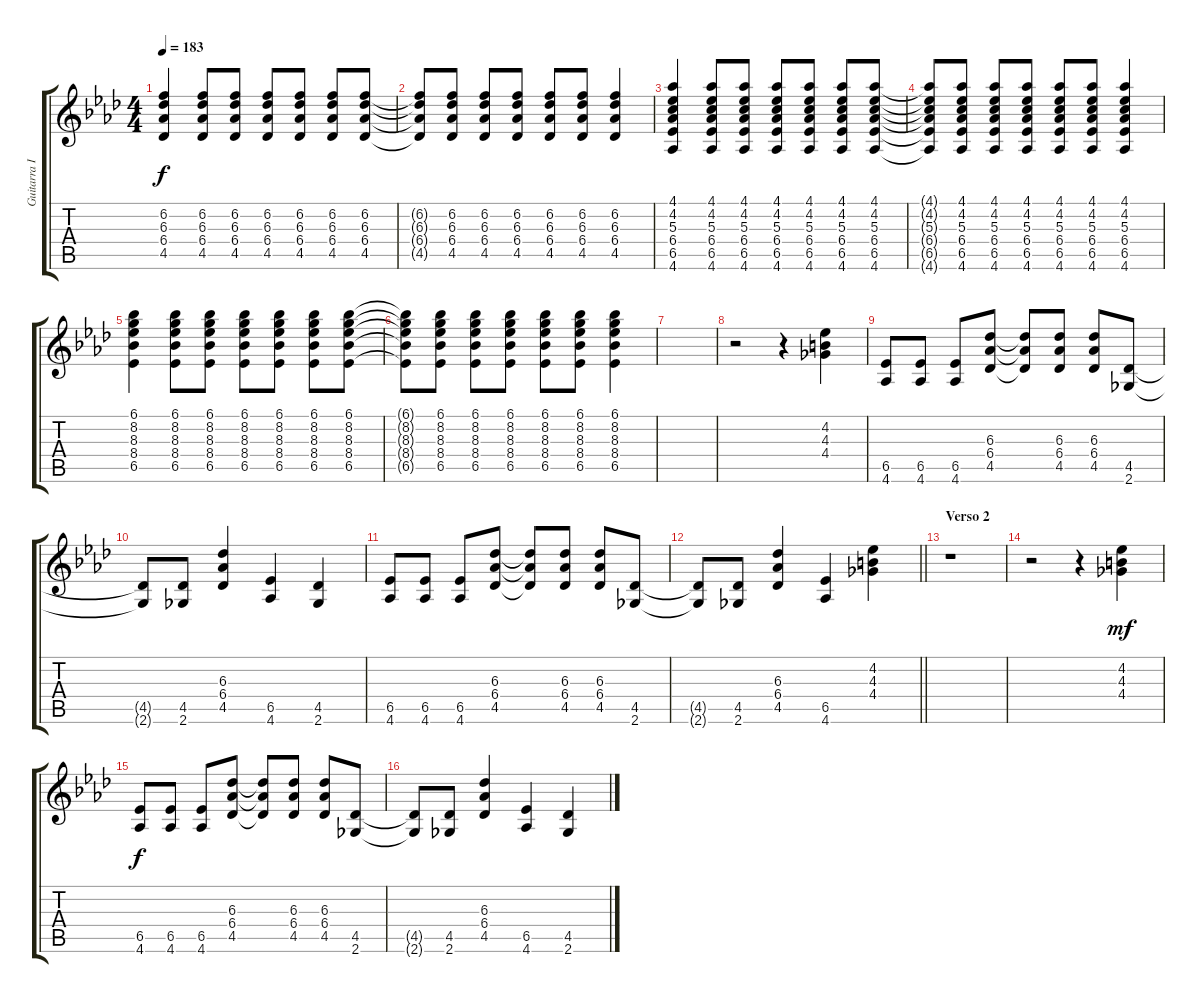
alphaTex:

\track ("Guitarra I" "Guitarra I") {instrument distortionguitar}
\staff {score tabs}
\tuning (E4 B3 G3 D3 A2 E2) {hide}
\ts (4 4)
\tempo 183
\clef g2
\ks ab
(6.2 6.3 6.4 4.5).4{dy f} (6.2 6.3 6.4 4.5).8 (6.2 6.3 6.4 4.5).8 (6.2 6.3 6.4 4.5).8 (6.2 6.3 6.4 4.5).8 (6.2 6.3 6.4 4.5).8 (6.2 6.3 6.4 4.5).8 |
(6.2{t} 6.3{t} 6.4{t} 4.5{t}).8 (6.2 6.3 6.4 4.5).8 (6.2 6.3 6.4 4.5).8 (6.2 6.3 6.4 4.5).8 (6.2 6.3 6.4 4.5).8 (6.2 6.3 6.4 4.5).8 (6.2 6.3 6.4 4.5).4 |
(4.1 4.2 5.3 6.4 6.5 4.6).4 (4.1 4.2 5.3 6.4 6.5 4.6).8 (4.1 4.2 5.3 6.4 6.5 4.6).8 (4.1 4.2 5.3 6.4 6.5 4.6).8 (4.1 4.2 5.3 6.4 6.5 4.6).8 (4.1 4.2 5.3 6.4 6.5 4.6).8 (4.1 4.2 5.3 6.4 6.5 4.6).8 |
(4.1{t} 4.2{t} 5.3{t} 6.4{t} 6.5{t} 4.6{t}).8 (4.1 4.2 5.3 6.4 6.5 4.6).8 (4.1 4.2 5.3 6.4 6.5 4.6).8 (4.1 4.2 5.3 6.4 6.5 4.6).8 (4.1 4.2 5.3 6.4 6.5 4.6).8 (4.1 4.2 5.3 6.4 6.5 4.6).8 (4.1 4.2 5.3 6.4 6.5 4.6).4 |
(6.1 8.2 8.3 8.4 6.5).4 (6.1 8.2 8.3 8.4 6.5).8 (6.1 8.2 8.3 8.4 6.5).8 (6.1 8.2 8.3 8.4 6.5).8 (6.1 8.2 8.3 8.4 6.5).8 (6.1 8.2 8.3 8.4 6.5).8 (6.1 8.2 8.3 8.4 6.5).8 |
(6.1{t} 8.2{t} 8.3{t} 8.4{t} 6.5{t}).8 (6.1 8.2 8.3 8.4 6.5).8 (6.1 8.2 8.3 8.4 6.5).8 (6.1 8.2 8.3 8.4 6.5).8 (6.1 8.2 8.3 8.4 6.5).8 (6.1 8.2 8.3 8.4 6.5).8 (6.1 8.2 8.3 8.4 6.5).4 |
|
r.2 r.4 (4.2 4.3 4.4).4{volume 16} |
(6.5 4.6).8 (6.5 4.6).8 (6.5 4.6).8 (6.3 6.4 4.5).8 (6.3{t} 6.4{t} 4.5{t}).8 (6.3 6.4 4.5).8 (6.3 6.4 4.5).8 (4.5 2.6).8 |
(4.5{t} 2.6{t}).8 (4.5 2.6).8 (6.3 6.4 4.5).4 (6.5 4.6).4 (4.5 2.6).4 |
(6.5 4.6).8 (6.5 4.6).8 (6.5 4.6).8 (6.3 6.4 4.5).8 (6.3{t} 6.4{t} 4.5{t}).8 (6.3 6.4 4.5).8 (6.3 6.4 4.5).8 (4.5 2.6).8 |
\barLineRight lightlight
(4.5{t} 2.6{t}).8 (4.5 2.6).8 (6.3 6.4 4.5).4 (6.5 4.6).4 (4.2 4.3 4.4).4 |
\section ("" "Verso 2")
r.1 |
r.2 r.4 (4.2 4.3 4.4).4{dy mf} |
(6.5 4.6).8{dy f} (6.5 4.6).8 (6.5 4.6).8 (6.3 6.4 4.5).8 (6.3{t} 6.4{t} 4.5{t}).8 (6.3 6.4 4.5).8 (6.3 6.4 4.5).8 (4.5 2.6).8 |
(4.5{t} 2.6{t}).8 (4.5 2.6).8 (6.3 6.4 4.5).4 (6.5 4.6).4 (4.5 2.6).4
